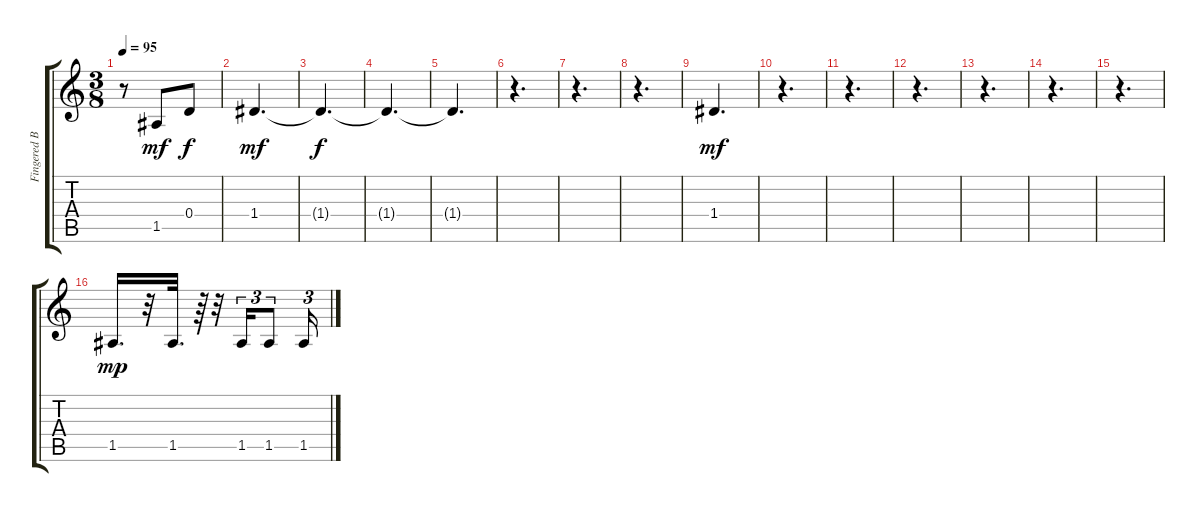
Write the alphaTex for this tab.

\track ("Fingered Bs." "Fingered B") {instrument electricbassfinger}
\staff {score tabs}
\tuning (E4 B3 G3 D3 A2 E2) {hide}
\ts (3 8)
\tempo 95
\clef g2
\ks c
r.8{dy f} 1.5.8{dy mf} 0.4.8{dy f} |
1.4.4{d dy mf} |
1.4{t}.4{d dy f} |
1.4{t}.4{d} |
1.4{t}.4{d} |
r.4{d} |
r.4{d} |
r.4{d} |
1.4.4{d dy mf} |
r.4{d} |
r.4{d} |
r.4{d} |
r.4{d} |
r.4{d} |
r.4{d} |
1.5.16{d dy mp} r.32 1.5.32{d} r.64 r.32 1.5.16{tu (3 2)} 1.5.8{tu (3 2)} 1.5.16{tu (3 2)}
